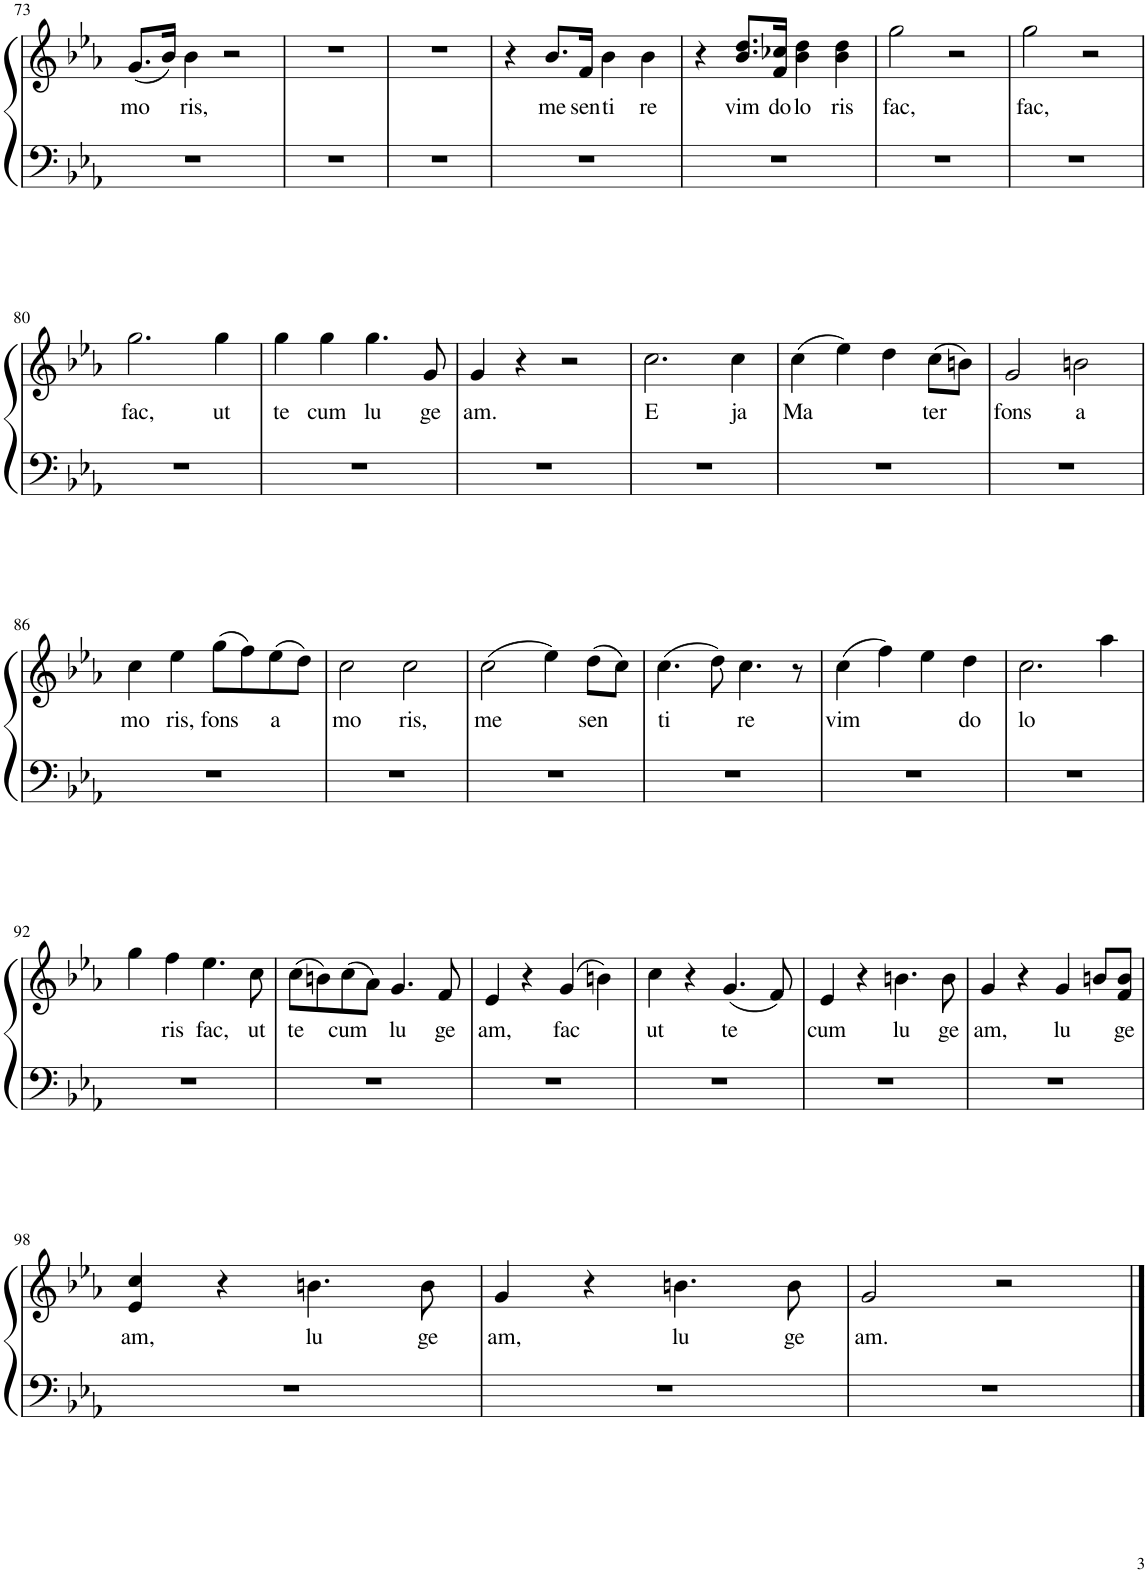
**kern	**kern	**text
*part1	*part1	*part1
*staff2	*staff1	*staff1
*I"Piano	*	*
*I'Pno.	*	*
!!LO:PB:g=z
*clefF4	*clefG2	*
*k[b-e-a-]	*k[b-e-a-]	*
*M4/4	*M4/4	*
*met(c)	*met(c)	*
=73	=73	=73
!	!	!LO:LY:b
1r	(8.g/L	mo
.	16b-/Jk)	.
!	!	!LO:LY:b
.	4b-\	ris,
.	2r	.
=74	=74	=74
1r	1r	.
=75	=75	=75
1r	1r	.
=76	=76	=76
1r	4r	.
!	!	!LO:LY:b
.	8.b-/L	me
!	!	!LO:LY:b
.	16f/Jk	sen
!	!	!LO:LY:b
.	4b-\	ti
!	!	!LO:LY:b
.	4b-\	re
=77	=77	=77
1r	4r	.
!	!	!LO:LY:b
.	8.b-/ 8.dd/L	vim
!	!	!LO:LY:b
.	16f/ 16cc-X/Jk	do
!	!	!LO:LY:b
.	4b-\ 4dd\	lo
!	!	!LO:LY:b
.	4b-\ 4dd\	ris
=78	=78	=78
!	!	!LO:LY:b
1r	2gg\	fac,
.	2r	.
=79	=79	=79
!	!	!LO:LY:b
1r	2gg\	fac,
.	2r	.
!!LO:LB:g=z
=80	=80	=80
!	!	!LO:LY:b
1r	2.gg\	fac,
!	!	!LO:LY:b
.	4gg\	ut
=81	=81	=81
!	!	!LO:LY:b
1r	4gg\	te
!	!	!LO:LY:b
.	4gg\	cum
!	!	!LO:LY:b
.	4.gg\	lu
!	!	!LO:LY:b
.	8g/	ge
=82	=82	=82
!	!	!LO:LY:b
1r	4g/	am.
.	4r	.
.	2r	.
=83	=83	=83
!	!	!LO:LY:b
1r	2.cc\	E
!	!	!LO:LY:b
.	4cc\	ja
=84	=84	=84
!	!	!LO:LY:b
1r	(4cc\	Ma
.	4ee-\)	.
.	4dd\	.
!	!	!LO:LY:b
.	(8cc\L	ter
.	8bn\J)	.
=85	=85	=85
!	!	!LO:LY:b
1r	2g/	fons
!	!	!LO:LY:b
.	2bn\	a
!!LO:LB:g=z
=86	=86	=86
!	!	!LO:LY:b
1r	4cc\	mo
!	!	!LO:LY:b
.	4ee-\	ris,
!	!	!LO:LY:b
.	(8gg\L	fons
.	8ff\)	.
!	!	!LO:LY:b
.	(8ee-\	a
.	8dd\J)	.
=87	=87	=87
!	!	!LO:LY:b
1r	2cc\	mo
!	!	!LO:LY:b
.	2cc\	ris,
=88	=88	=88
!	!	!LO:LY:b
1r	(2cc\	me
.	4ee-\)	.
!	!	!LO:LY:b
.	(8dd\L	sen
.	8cc\J)	.
=89	=89	=89
!	!	!LO:LY:b
1r	(4.cc\	ti
.	8dd\)	.
!	!	!LO:LY:b
.	4.cc\	re
.	8r	.
=90	=90	=90
!	!	!LO:LY:b
1r	(4cc\	vim
.	4ff\)	.
.	4ee-\	.
!	!	!LO:LY:b
.	4dd\	do
=91	=91	=91
!	!	!LO:LY:b
1r	2.cc\	lo
.	4aa-\	.
!!LO:LB:g=z
=92	=92	=92
1r	4gg\	.
!	!	!LO:LY:b
.	4ff\	ris
!	!	!LO:LY:b
.	4.ee-\	fac,
!	!	!LO:LY:b
.	8cc\	ut
=93	=93	=93
!	!	!LO:LY:b
1r	(8cc\L	te
.	8bn\)	.
!	!	!LO:LY:b
.	(8cc\	cum
.	8a-\J)	.
!	!	!LO:LY:b
.	4.g/	lu
!	!	!LO:LY:b
.	8f/	ge
=94	=94	=94
!	!	!LO:LY:b
1r	4e-/	am,
.	4r	.
!	!	!LO:LY:b
.	(4g/	fac
.	4bn\)	.
=95	=95	=95
!	!	!LO:LY:b
1r	4cc\	ut
.	4r	.
!	!	!LO:LY:b
.	(4.g/	te
.	8f/)	.
=96	=96	=96
!	!	!LO:LY:b
1r	4e-/	cum
.	4r	.
!	!	!LO:LY:b
.	4.bn\	lu
!	!	!LO:LY:b
.	8b\	ge
=97	=97	=97
!	!	!LO:LY:b
1r	4g/	am,
.	4r	.
!	!	!LO:LY:b
.	4g/	lu
.	8bn/L	.
!	!	!LO:LY:b
.	8f/ 8b/J	ge
!!LO:LB:g=z
=98	=98	=98
!	!	!LO:LY:b
1r	4e-/ 4cc/	am,
.	4r	.
!	!	!LO:LY:b
.	4.bn\	lu
!	!	!LO:LY:b
.	8b\	ge
=99	=99	=99
!	!	!LO:LY:b
1r	4g/	am,
.	4r	.
!	!	!LO:LY:b
.	4.bn\	lu
!	!	!LO:LY:b
.	8b\	ge
=100	=100	=100
!	!	!LO:LY:b
1r	2g/	am.
.	2r	.
==	==	==
*-	*-	*-
